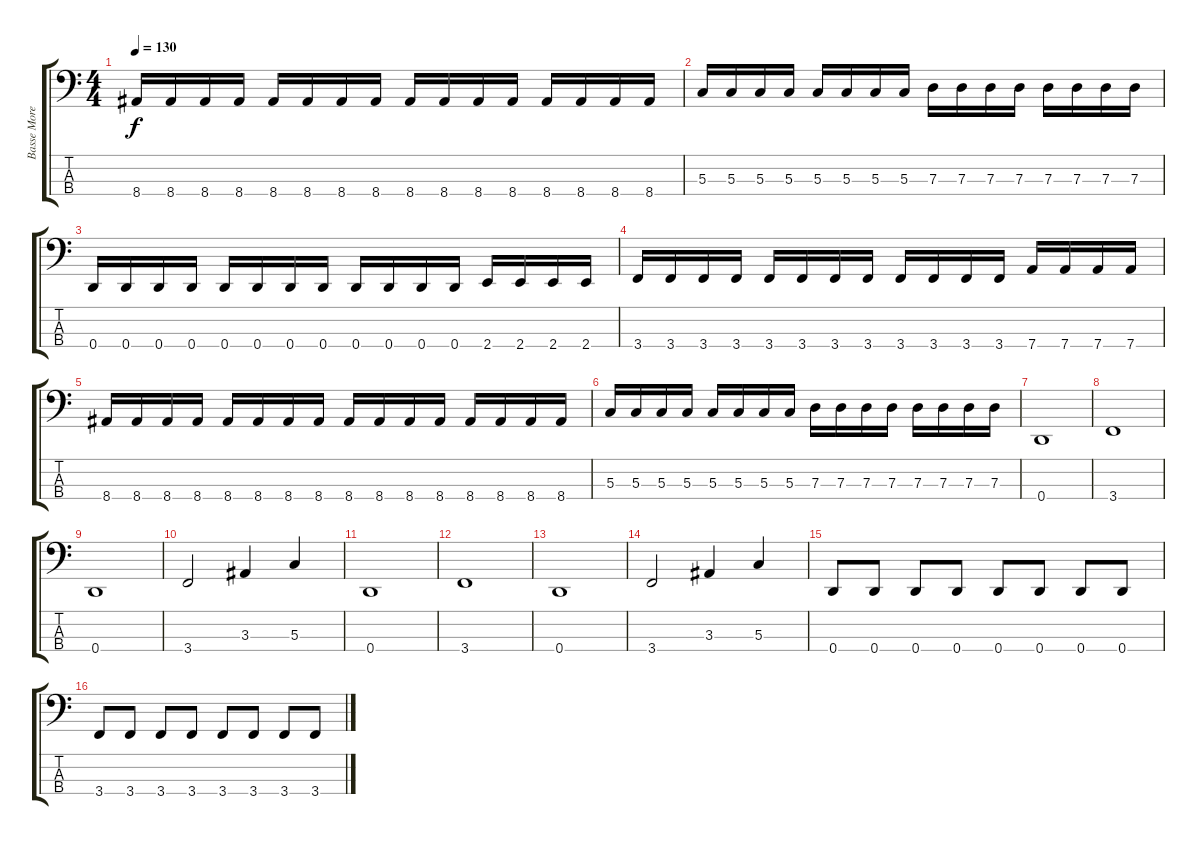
\track ("Basse Moreac" "Basse More") {instrument electricbassfinger}
\staff {score tabs}
\tuning (F2 C2 G1 D1) {hide}
\ts (4 4)
\tempo 130
\clef f4
\ks c
8.4.16{dy f} 8.4.16 8.4.16 8.4.16 8.4.16 8.4.16 8.4.16 8.4.16 8.4.16 8.4.16 8.4.16 8.4.16 8.4.16 8.4.16 8.4.16 8.4.16 |
5.3.16 5.3.16 5.3.16 5.3.16 5.3.16 5.3.16 5.3.16 5.3.16 7.3.16 7.3.16 7.3.16 7.3.16 7.3.16 7.3.16 7.3.16 7.3.16 |
0.4.16 0.4.16 0.4.16 0.4.16 0.4.16 0.4.16 0.4.16 0.4.16 0.4.16 0.4.16 0.4.16 0.4.16 2.4.16 2.4.16 2.4.16 2.4.16 |
3.4.16 3.4.16 3.4.16 3.4.16 3.4.16 3.4.16 3.4.16 3.4.16 3.4.16 3.4.16 3.4.16 3.4.16 7.4.16 7.4.16 7.4.16 7.4.16 |
8.4.16 8.4.16 8.4.16 8.4.16 8.4.16 8.4.16 8.4.16 8.4.16 8.4.16 8.4.16 8.4.16 8.4.16 8.4.16 8.4.16 8.4.16 8.4.16 |
5.3.16 5.3.16 5.3.16 5.3.16 5.3.16 5.3.16 5.3.16 5.3.16 7.3.16 7.3.16 7.3.16 7.3.16 7.3.16 7.3.16 7.3.16 7.3.16 |
0.4.1 |
3.4.1 |
0.4.1 |
3.4.2 3.3.4 5.3.4 |
0.4.1 |
3.4.1 |
0.4.1 |
3.4.2 3.3.4 5.3.4 |
0.4.8 0.4.8 0.4.8 0.4.8 0.4.8 0.4.8 0.4.8 0.4.8 |
3.4.8 3.4.8 3.4.8 3.4.8 3.4.8 3.4.8 3.4.8 3.4.8
